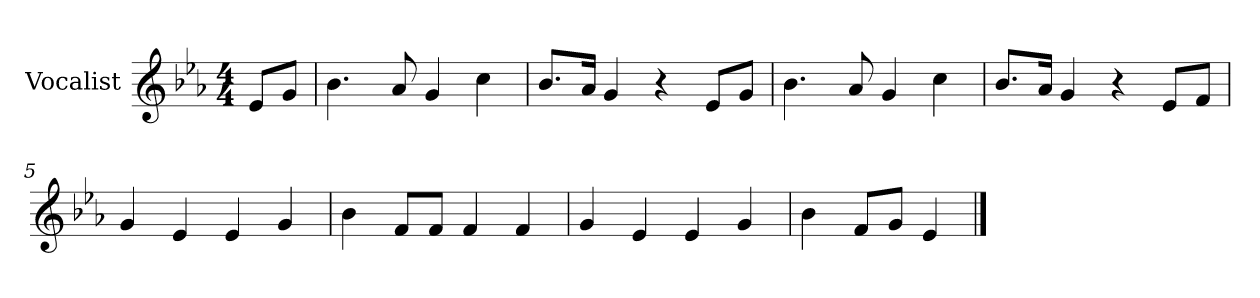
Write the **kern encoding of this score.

**kern
*part1
*staff1
*I"Vocalist
*k[b-e-a-]
*E-:
*M4/4
=
8e-L
8gJ
=1
4.b-
8a-
4g
4cc
=2
8.b-L
16a-Jk
4g
4r
8e-L
8gJ
=3
4.b-
8a-
4g
4cc
=4
8.b-L
16a-Jk
4g
4r
8e-L
8fJ
=5
4g
4e-
4e-
4g
=6
4b-
8fL
8fJ
4f
4f
=7
4g
4e-
4e-
4g
=8
4b-
8fL
8gJ
4e-
==
*-
